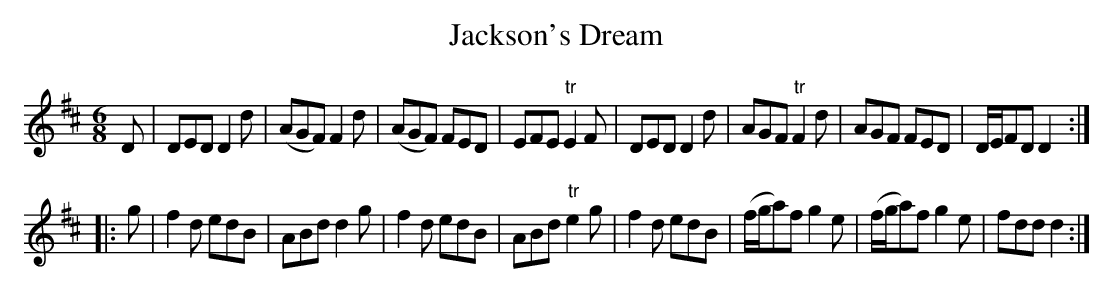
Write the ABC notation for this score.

X:1
T:Jackson's Dream
M:6/8
K:D major
D|\
DED D2d| (AGF) F2d| (AGF) FED| EFE "tr"E2F|\
DED D2d| AGF "tr"F2d| AGF FED| D/E/FD D2::
g|\
f2d edB| ABd d2g| f2d edB| ABd "tr"e2g|\
f2d edB| (f/g/a)f g2e| (f/g/a)f g2e| fdd d2:|
